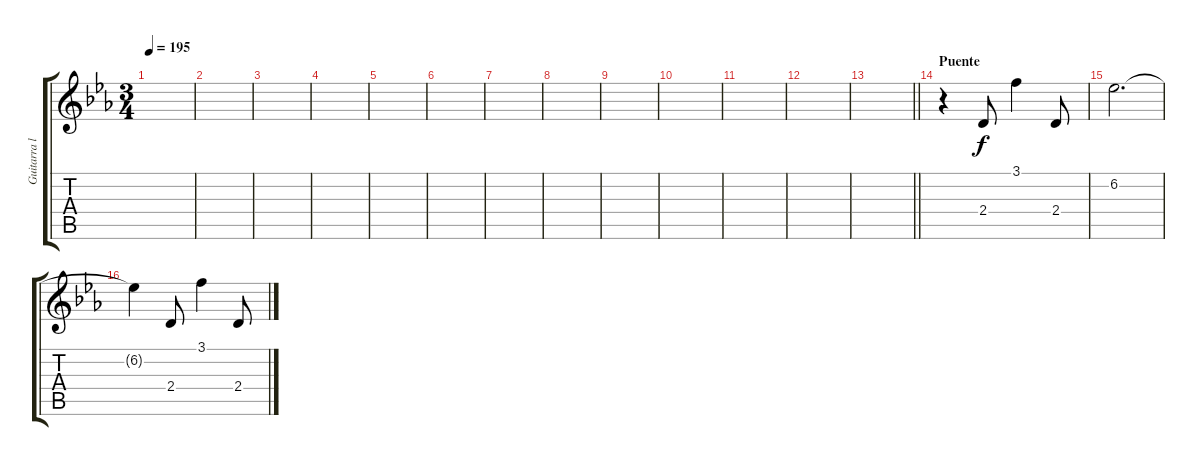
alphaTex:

\track ("Guitarra limpia" "Guitarra l") {instrument electricguitarclean}
\staff {score tabs}
\tuning (D4 A3 F3 C3 G2 C2) {hide}
\ts (3 4)
\tempo 195
\clef g2
\ks eb
|
|
|
|
|
|
|
|
|
|
|
|
\barLineRight lightlight
|
\section ("" "Puente")
r.4 2.4.8 3.1.4 2.4.8 |
6.2.2{d} |
6.2{t}.4 2.4.8 3.1.4 2.4.8
